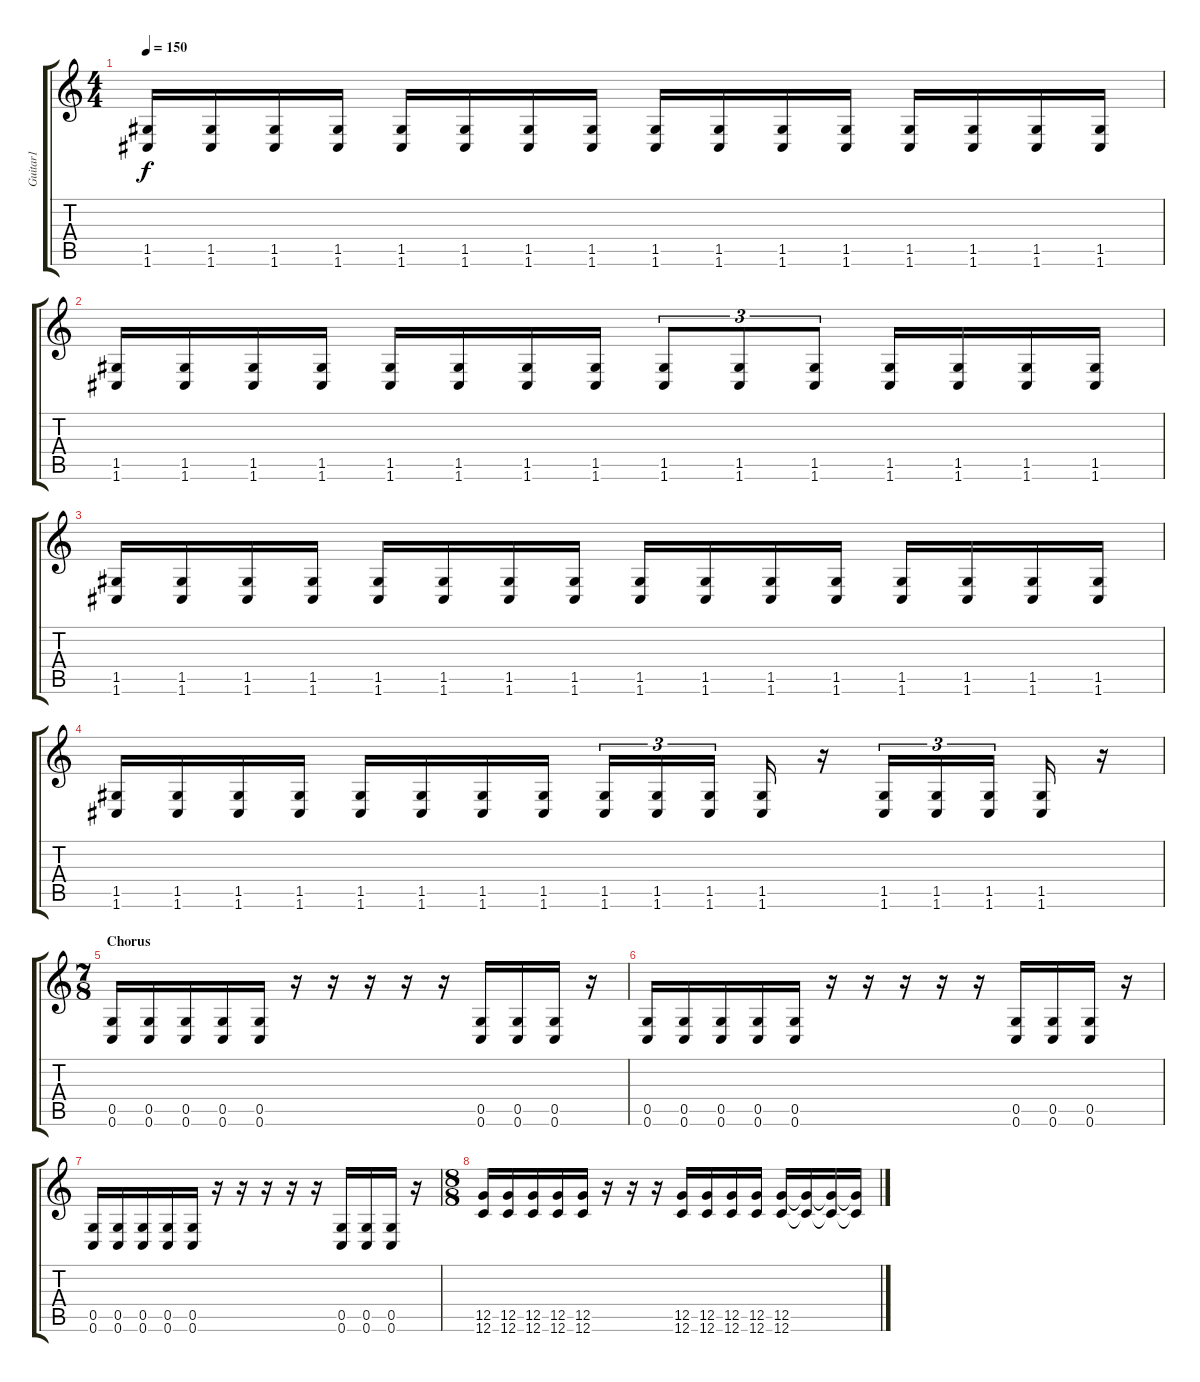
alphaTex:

\track ("Guitar1" "Guitar1") {instrument distortionguitar}
\staff {score tabs}
\tuning (D4 A3 F3 C3 G2 C2) {hide}
\ts (4 4)
\tempo 150
\clef g2
\ks c
(1.5 1.6).16{dy f} (1.5 1.6).16 (1.5 1.6).16 (1.5 1.6).16 (1.5 1.6).16 (1.5 1.6).16 (1.5 1.6).16 (1.5 1.6).16 (1.5 1.6).16 (1.5 1.6).16 (1.5 1.6).16 (1.5 1.6).16 (1.5 1.6).16 (1.5 1.6).16 (1.5 1.6).16 (1.5 1.6).16 |
(1.5 1.6).16 (1.5 1.6).16 (1.5 1.6).16 (1.5 1.6).16 (1.5 1.6).16 (1.5 1.6).16 (1.5 1.6).16 (1.5 1.6).16 (1.5 1.6).8{tu (3 2)} (1.5 1.6).8{tu (3 2)} (1.5 1.6).8{tu (3 2)} (1.5 1.6).16 (1.5 1.6).16 (1.5 1.6).16 (1.5 1.6).16 |
(1.5 1.6).16 (1.5 1.6).16 (1.5 1.6).16 (1.5 1.6).16 (1.5 1.6).16 (1.5 1.6).16 (1.5 1.6).16 (1.5 1.6).16 (1.5 1.6).16 (1.5 1.6).16 (1.5 1.6).16 (1.5 1.6).16 (1.5 1.6).16 (1.5 1.6).16 (1.5 1.6).16 (1.5 1.6).16 |
(1.5 1.6).16 (1.5 1.6).16 (1.5 1.6).16 (1.5 1.6).16 (1.5 1.6).16 (1.5 1.6).16 (1.5 1.6).16 (1.5 1.6).16 (1.5 1.6).16{tu (3 2)} (1.5 1.6).16{tu (3 2)} (1.5 1.6).16{tu (3 2)} (1.5 1.6).16 r.16 (1.5 1.6).16{tu (3 2)} (1.5 1.6).16{tu (3 2)} (1.5 1.6).16{tu (3 2)} (1.5 1.6).16 r.16 |
\ts (7 8)
\section ("" "Chorus")
(0.5 0.6).16 (0.5 0.6).16 (0.5 0.6).16 (0.5 0.6).16 (0.5 0.6).16 r.16 r.16 r.16 r.16 r.16 (0.5 0.6).16 (0.5 0.6).16 (0.5 0.6).16 r.16 |
(0.5 0.6).16 (0.5 0.6).16 (0.5 0.6).16 (0.5 0.6).16 (0.5 0.6).16 r.16 r.16 r.16 r.16 r.16 (0.5 0.6).16 (0.5 0.6).16 (0.5 0.6).16 r.16 |
(0.5 0.6).16 (0.5 0.6).16 (0.5 0.6).16 (0.5 0.6).16 (0.5 0.6).16 r.16 r.16 r.16 r.16 r.16 (0.5 0.6).16 (0.5 0.6).16 (0.5 0.6).16 r.16 |
\ts (8 8)
(12.5 12.6).16 (12.5 12.6).16 (12.5 12.6).16 (12.5 12.6).16 (12.5 12.6).16 r.16 r.16 r.16 (12.5 12.6).16 (12.5 12.6).16 (12.5 12.6).16 (12.5 12.6).16 (12.5 12.6).16 (12.5{t} 12.6{t}).16 (12.5{t} 12.6{t}).16 (12.5{t} 12.6{t}).16
